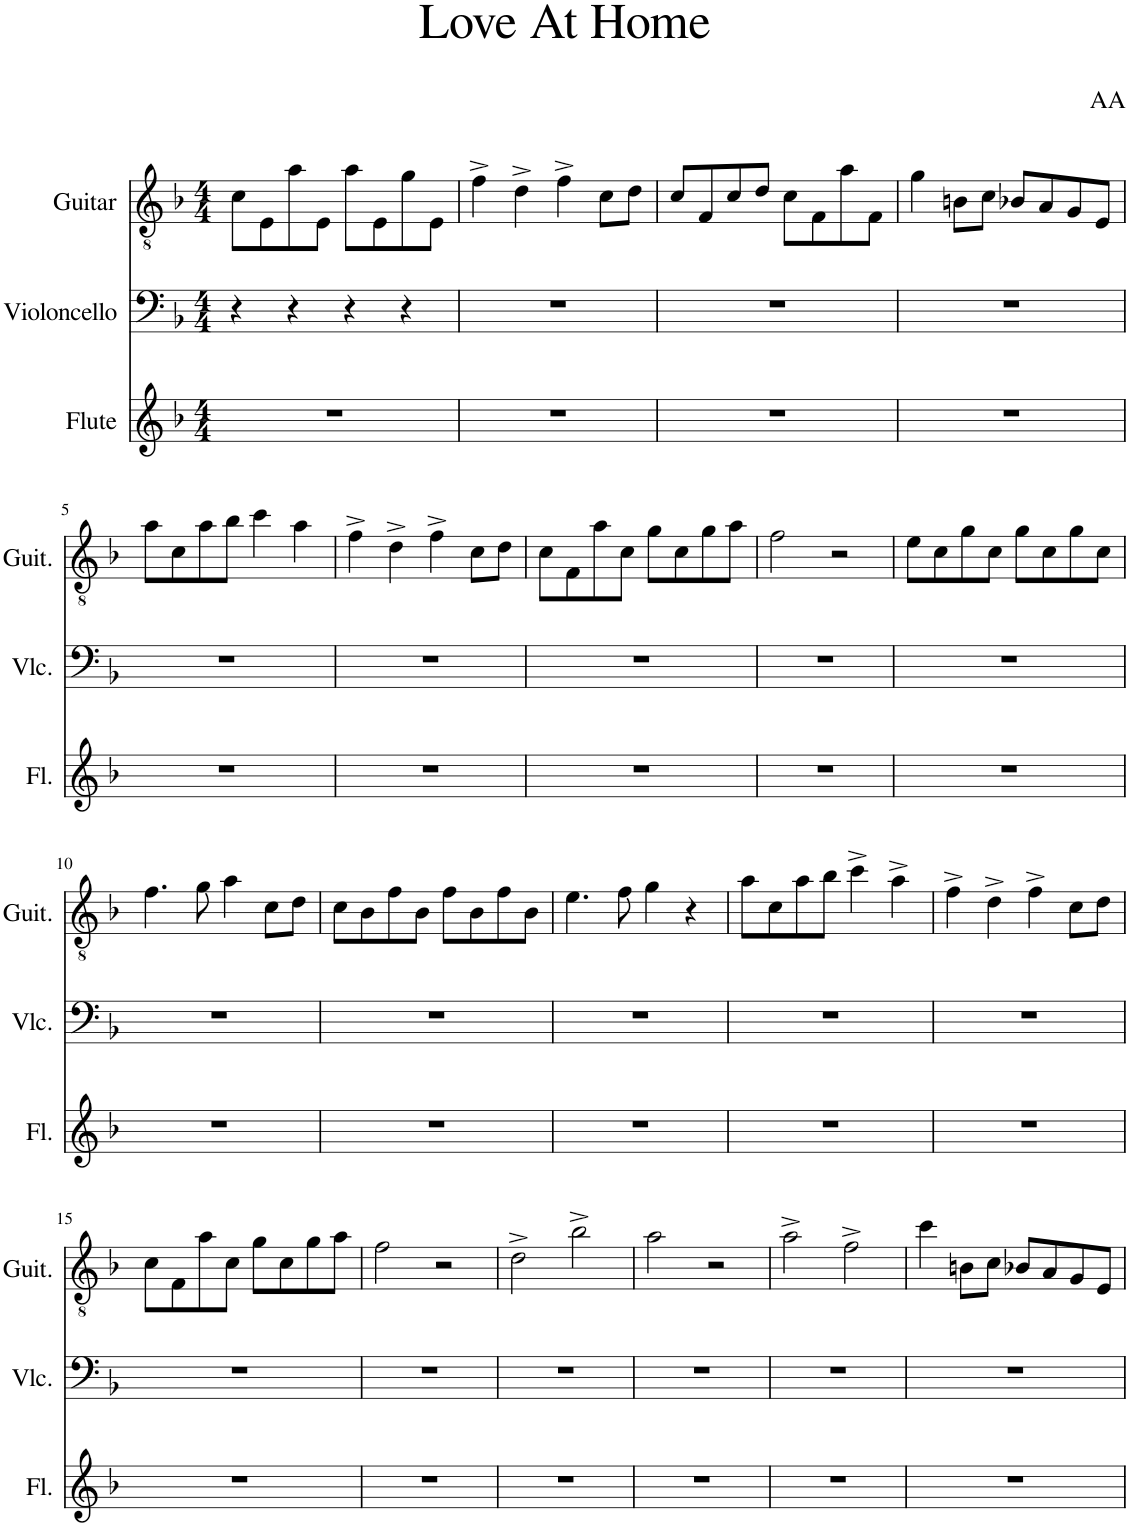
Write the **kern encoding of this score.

**kern	**kern	**kern
*part3	*part2	*part1
*staff3	*staff2	*staff1
*I"Flute	*I"Violoncello	*I"Guitar
*I'Fl.	*I'Vlc.	*I'Guit.
*clefG2	*clefF4	*clefGv2
*k[b-]	*k[b-]	*k[b-]
*M4/4	*M4/4	*M4/4
=1	=1	=1
1r	4r	8c\L
.	.	8E\
.	4r	8a\
.	.	8E\J
.	4r	8a\L
.	.	8E\
.	4r	8g\
.	.	8E\J
=2	=2	=2
1r	1r	4f^\
.	.	4d^\
.	.	4f^\
.	.	8c\L
.	.	8d\J
=3	=3	=3
1r	1r	8c/L
.	.	8F/
.	.	8c/
.	.	8d/J
.	.	8c\L
.	.	8F\
.	.	8a\
.	.	8F\J
=4	=4	=4
1r	1r	4g\
.	.	8Bn\L
.	.	8c\J
.	.	8B-X/L
.	.	8A/
.	.	8G/
.	.	8E/J
!!LO:LB:g=z
=5	=5	=5
1r	1r	8a\L
.	.	8c\
.	.	8a\
.	.	8b-\J
.	.	4cc\
.	.	4a\
=6	=6	=6
1r	1r	4f^\
.	.	4d^\
.	.	4f^\
.	.	8c\L
.	.	8d\J
=7	=7	=7
1r	1r	8c\L
.	.	8F\
.	.	8a\
.	.	8c\J
.	.	8g\L
.	.	8c\
.	.	8g\
.	.	8a\J
=8	=8	=8
1r	1r	2f\
.	.	2r
=9	=9	=9
1r	1r	8e\L
.	.	8c\
.	.	8g\
.	.	8c\J
.	.	8g\L
.	.	8c\
.	.	8g\
.	.	8c\J
!!LO:LB:g=z
=10	=10	=10
1r	1r	4.f\
.	.	8g\
.	.	4a\
.	.	8c\L
.	.	8d\J
=11	=11	=11
1r	1r	8c\L
.	.	8B-\
.	.	8f\
.	.	8B-\J
.	.	8f\L
.	.	8B-\
.	.	8f\
.	.	8B-\J
=12	=12	=12
1r	1r	4.e\
.	.	8f\
.	.	4g\
.	.	4r
=13	=13	=13
1r	1r	8a\L
.	.	8c\
.	.	8a\
.	.	8b-\J
.	.	4cc^\
.	.	4a^\
=14	=14	=14
1r	1r	4f^\
.	.	4d^\
.	.	4f^\
.	.	8c\L
.	.	8d\J
!!LO:LB:g=z
=15	=15	=15
1r	1r	8c\L
.	.	8F\
.	.	8a\
.	.	8c\J
.	.	8g\L
.	.	8c\
.	.	8g\
.	.	8a\J
=16	=16	=16
1r	1r	2f\
.	.	2r
=17	=17	=17
1r	1r	2d^\
.	.	2b-^\
=18	=18	=18
1r	1r	2a\
.	.	2r
=19	=19	=19
1r	1r	2a^\
.	.	2f^\
=20	=20	=20
1r	1r	4cc\
.	.	8Bn\L
.	.	8c\J
.	.	8B-X/L
.	.	8A/
.	.	8G/
.	.	8E/J
=	=	=
*-	*-	*-
